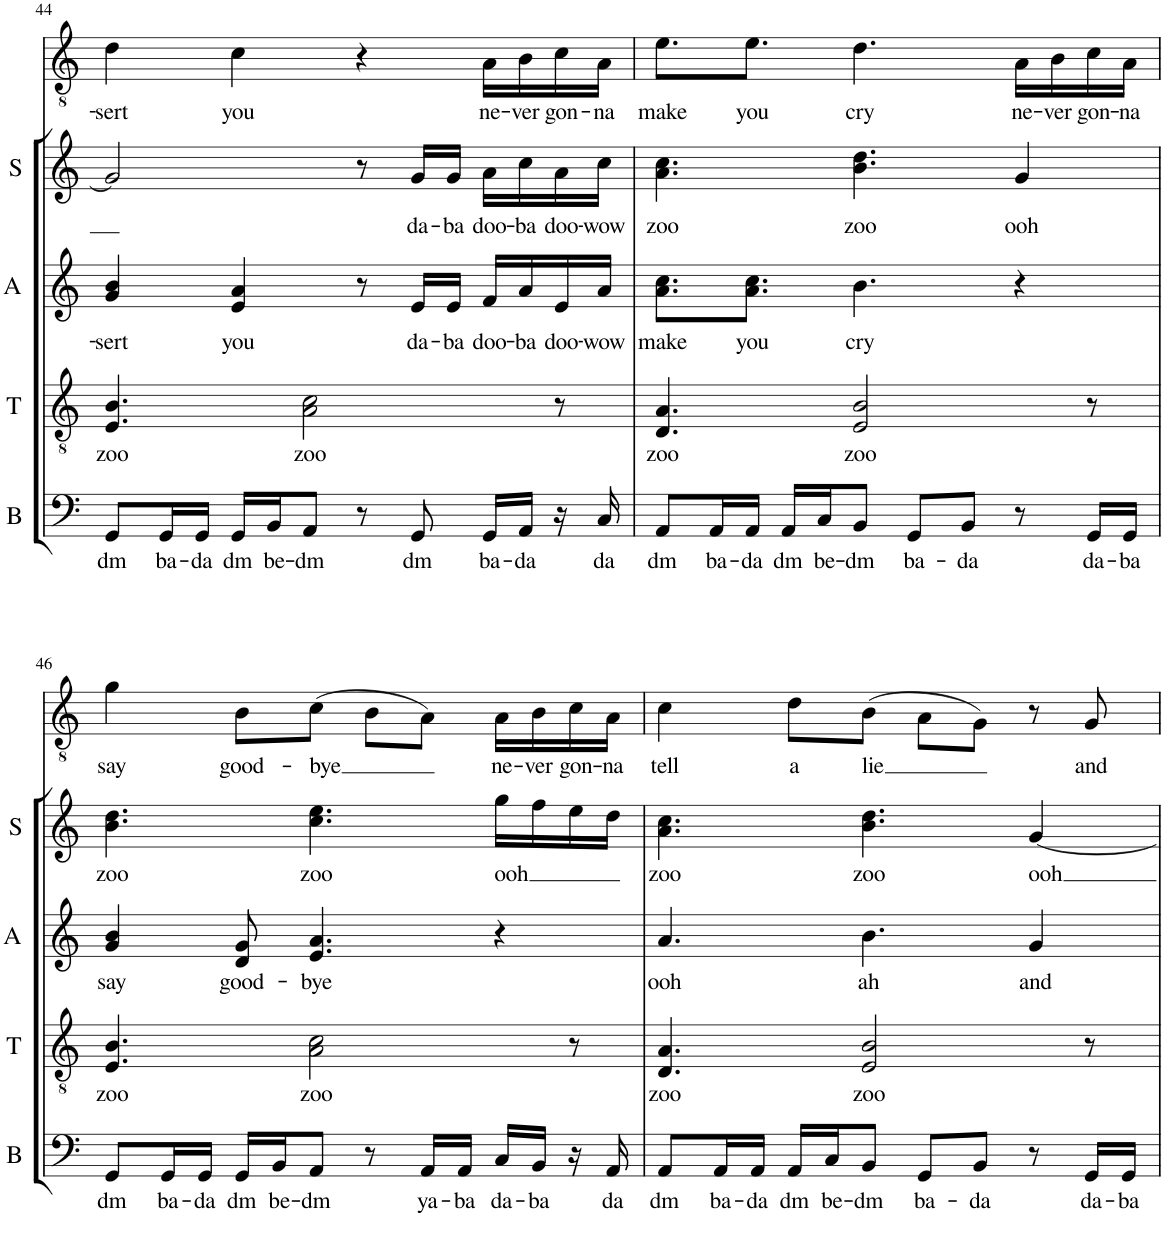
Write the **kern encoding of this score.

**kern	**text	**kern	**text	**kern	**text	**kern	**text	**kern	**text
*part5	*part5	*part4	*part4	*part3	*part3	*part2	*part2	*part1	*part1
*staff5	*staff5	*staff4	*staff4	*staff3	*staff3	*staff2	*staff2	*staff1	*staff1
*I"Bass	*	*I"Tenor	*	*I"Alto	*	*I"Soprano	*	*I"Solo	*
*I'B	*	*I'T	*	*I'A	*	*I'S	*	*	*
!!LO:PB:g=z
*clefF4	*	*clefGv2	*	*clefG2	*	*clefG2	*	*clefGv2	*
*k[]	*	*k[]	*	*k[]	*	*k[]	*	*k[]	*
*M4/4	*	*M4/4	*	*M4/4	*	*M4/4	*	*M4/4	*
=44	=44	=44	=44	=44	=44	=44	=44	=44	=44
!	!LO:LY:b	!	!LO:LY:b	!	!LO:LY:b	!	!	!	!LO:LY:b
8GG/L	dm	4.E/ 4.B/	zoo	4g/ 4b/	-sert	2g/]	.	4d\	-sert
!	!LO:LY:b	!	!	!	!	!	!	!	!
16GG/L	ba-	.	.	.	.	.	.	.	.
!	!LO:LY:b	!	!	!	!	!	!	!	!
16GG/JJ	-da	.	.	.	.	.	.	.	.
!	!LO:LY:b	!	!	!	!LO:LY:b	!	!	!	!LO:LY:b
16GG/LL	dm	.	.	4e/ 4a/	you	.	.	4c\	you
!	!LO:LY:b	!	!	!	!	!	!	!	!
16BB/J	be-	.	.	.	.	.	.	.	.
!	!LO:LY:b	!	!LO:LY:b	!	!	!	!	!	!
8AA/J	-dm	2A\ 2c\	zoo	.	.	.	.	.	.
8r	.	.	.	8r	.	8r	.	4r	.
!	!LO:LY:b	!	!	!	!LO:LY:b	!	!LO:LY:b	!	!
8GG/	dm	.	.	16e/LL	da-	16g/LL	da-	.	.
!	!	!	!	!	!LO:LY:b	!	!LO:LY:b	!	!
.	.	.	.	16e/JJ	-ba	16g/JJ	-ba	.	.
!	!LO:LY:b	!	!	!	!LO:LY:b	!	!LO:LY:b	!	!LO:LY:b
16GG/LL	ba-	.	.	16f/LL	doo-	16a\LL	doo-	16A\LL	ne-
!	!LO:LY:b	!	!	!	!LO:LY:b	!	!LO:LY:b	!	!LO:LY:b
16AA/JJ	-da	.	.	16a/	-ba	16cc\	-ba	16B\	-ver
!	!	!	!	!	!LO:LY:b	!	!LO:LY:b	!	!LO:LY:b
16r	.	8r	.	16e/	doo-	16a\	doo-	16c\	gon-
!	!LO:LY:b	!	!	!	!LO:LY:b	!	!LO:LY:b	!	!LO:LY:b
16C/	da	.	.	16a/JJ	-wow	16cc\JJ	-wow	16A\JJ	-na
=45	=45	=45	=45	=45	=45	=45	=45	=45	=45
!	!LO:LY:b	!	!LO:LY:b	!	!LO:LY:b	!	!LO:LY:b	!	!LO:LY:b
8AA/L	dm	4.D/ 4.A/	zoo	8.a\ 8.cc\L	make	4.a\ 4.cc\	zoo	8.e\L	make
!	!LO:LY:b	!	!	!	!	!	!	!	!
16AA/L	ba-	.	.	.	.	.	.	.	.
!	!LO:LY:b	!	!	!	!LO:LY:b	!	!	!	!LO:LY:b
16AA/JJ	-da	.	.	8.a\ 8.cc\J	you	.	.	8.e\J	you
!	!LO:LY:b	!	!	!	!	!	!	!	!
16AA/LL	dm	.	.	.	.	.	.	.	.
!	!LO:LY:b	!	!	!	!	!	!	!	!
16C/J	be-	.	.	.	.	.	.	.	.
!	!LO:LY:b	!	!LO:LY:b	!	!LO:LY:b	!	!LO:LY:b	!	!LO:LY:b
8BB/J	-dm	2E/ 2B/	zoo	4.b\	cry	4.b\ 4.dd\	zoo	4.d\	cry
!	!LO:LY:b	!	!	!	!	!	!	!	!
8GG/L	ba-	.	.	.	.	.	.	.	.
!	!LO:LY:b	!	!	!	!	!	!	!	!
8BB/J	-da	.	.	.	.	.	.	.	.
!	!	!	!	!	!	!	!LO:LY:b	!	!LO:LY:b
8r	.	.	.	4r	.	4g/	ooh	16A\LL	ne-
!	!	!	!	!	!	!	!	!	!LO:LY:b
.	.	.	.	.	.	.	.	16B\	-ver
!	!LO:LY:b	!	!	!	!	!	!	!	!LO:LY:b
16GG/LL	da-	8r	.	.	.	.	.	16c\	gon-
!	!LO:LY:b	!	!	!	!	!	!	!	!LO:LY:b
16GG/JJ	-ba	.	.	.	.	.	.	16A\JJ	-na
!!LO:LB:g=z
=46	=46	=46	=46	=46	=46	=46	=46	=46	=46
!	!LO:LY:b	!	!LO:LY:b	!	!LO:LY:b	!	!LO:LY:b	!	!LO:LY:b
8GG/L	dm	4.E/ 4.B/	zoo	4g/ 4b/	say	4.b\ 4.dd\	zoo	4g\	say
!	!LO:LY:b	!	!	!	!	!	!	!	!
16GG/L	ba-	.	.	.	.	.	.	.	.
!	!LO:LY:b	!	!	!	!	!	!	!	!
16GG/JJ	-da	.	.	.	.	.	.	.	.
!	!LO:LY:b	!	!	!	!LO:LY:b	!	!	!	!LO:LY:b
16GG/LL	dm	.	.	8d/ 8g/	good-	.	.	8B\L	good-
!	!LO:LY:b	!	!	!	!	!	!	!	!
16BB/J	be-	.	.	.	.	.	.	.	.
!	!LO:LY:b	!	!LO:LY:b	!	!LO:LY:b	!	!LO:LY:b	!	!LO:LY:b
8AA/J	-dm	2A\ 2c\	zoo	4.e/ 4.a/	-bye	4.cc\ 4.ee\	zoo	(8c\J	-bye
8r	.	.	.	.	.	.	.	8B\L	.
!	!LO:LY:b	!	!	!	!	!	!	!	!
16AA/LL	ya-	.	.	.	.	.	.	8A\J)	.
!	!LO:LY:b	!	!	!	!	!	!	!	!
16AA/JJ	-ba	.	.	.	.	.	.	.	.
!	!LO:LY:b	!	!	!	!	!	!LO:LY:b	!	!LO:LY:b
16C/LL	da-	.	.	4r	.	16gg\LL	ooh	16A\LL	ne-
!	!LO:LY:b	!	!	!	!	!	!	!	!LO:LY:b
16BB/JJ	-ba	.	.	.	.	16ff\	.	16B\	-ver
!	!	!	!	!	!	!	!	!	!LO:LY:b
16r	.	8r	.	.	.	16ee\	.	16c\	gon-
!	!LO:LY:b	!	!	!	!	!	!	!	!LO:LY:b
16AA/	da	.	.	.	.	16dd\JJ	.	16A\JJ	-na
=47	=47	=47	=47	=47	=47	=47	=47	=47	=47
!	!LO:LY:b	!	!LO:LY:b	!	!LO:LY:b	!	!LO:LY:b	!	!LO:LY:b
8AA/L	dm	4.D/ 4.A/	zoo	4.a/	ooh	4.a\ 4.cc\	zoo	4c\	tell
!	!LO:LY:b	!	!	!	!	!	!	!	!
16AA/L	ba-	.	.	.	.	.	.	.	.
!	!LO:LY:b	!	!	!	!	!	!	!	!
16AA/JJ	-da	.	.	.	.	.	.	.	.
!	!LO:LY:b	!	!	!	!	!	!	!	!LO:LY:b
16AA/LL	dm	.	.	.	.	.	.	8d\L	a
!	!LO:LY:b	!	!	!	!	!	!	!	!
16C/J	be-	.	.	.	.	.	.	.	.
!	!LO:LY:b	!	!LO:LY:b	!	!LO:LY:b	!	!LO:LY:b	!	!LO:LY:b
8BB/J	-dm	2E/ 2B/	zoo	4.b\	ah	4.b\ 4.dd\	zoo	(8B\J	lie
!	!LO:LY:b	!	!	!	!	!	!	!	!
8GG/L	ba-	.	.	.	.	.	.	8A\L	.
!	!LO:LY:b	!	!	!	!	!	!	!	!
8BB/J	-da	.	.	.	.	.	.	8G\J)	.
!	!	!	!	!	!LO:LY:b	!	!LO:LY:b	!	!
8r	.	.	.	4g/	and	[4g/	ooh	8r	.
!	!LO:LY:b	!	!	!	!	!	!	!	!LO:LY:b
16GG/LL	da-	8r	.	.	.	.	.	8G/	and
!	!LO:LY:b	!	!	!	!	!	!	!	!
16GG/JJ	-ba	.	.	.	.	.	.	.	.
=	=	=	=	=	=	=	=	=	=
*-	*-	*-	*-	*-	*-	*-	*-	*-	*-
